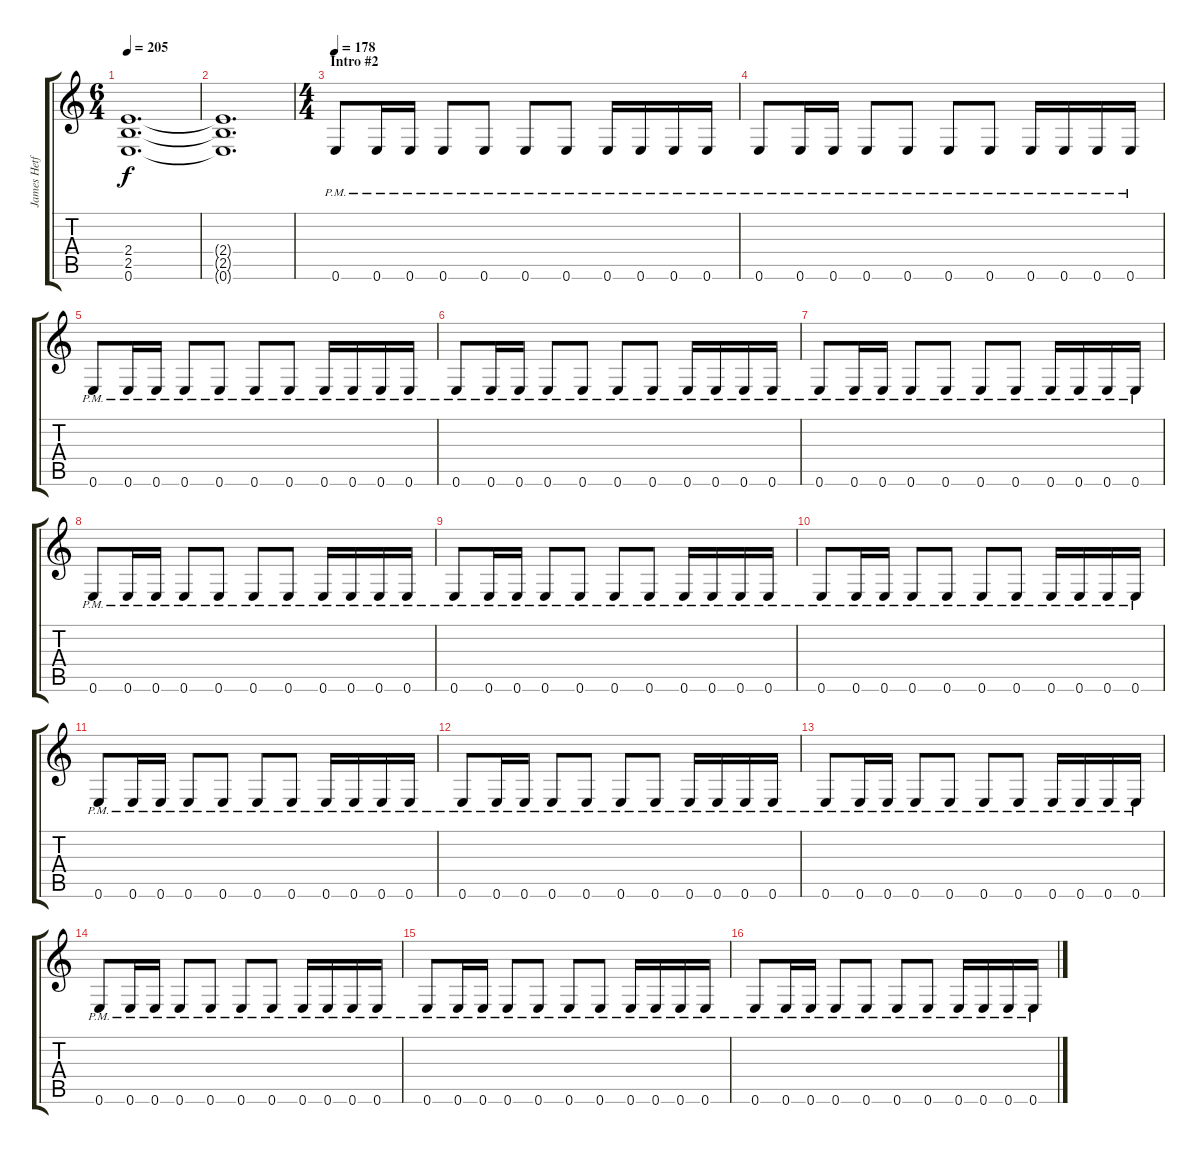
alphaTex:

\track ("James Hetfield (Rhythm Guitar)" "James Hetf") {instrument distortionguitar}
\staff {score tabs}
\tuning (E4 B3 G3 D3 A2 E2) {hide}
\ts (6 4)
\tempo 205
\clef g2
\ks c
(2.4{t} 2.5{t} 0.6{t}).1{d dy f} |
(2.4{t} 2.5{t} 0.6{t}).1{d} |
\ts (4 4)
\section ("" "Intro #2")
\tempo 178
0.6{pm}.8 0.6{pm}.16 0.6{pm}.16 0.6{pm}.8 0.6{pm}.8 0.6{pm}.8 0.6{pm}.8 0.6{pm}.16 0.6{pm}.16 0.6{pm}.16 0.6{pm}.16 |
0.6{pm}.8 0.6{pm}.16 0.6{pm}.16 0.6{pm}.8 0.6{pm}.8 0.6{pm}.8 0.6{pm}.8 0.6{pm}.16 0.6{pm}.16 0.6{pm}.16 0.6{pm}.16 |
0.6{pm}.8 0.6{pm}.16 0.6{pm}.16 0.6{pm}.8 0.6{pm}.8 0.6{pm}.8 0.6{pm}.8 0.6{pm}.16 0.6{pm}.16 0.6{pm}.16 0.6{pm}.16 |
0.6{pm}.8 0.6{pm}.16 0.6{pm}.16 0.6{pm}.8 0.6{pm}.8 0.6{pm}.8 0.6{pm}.8 0.6{pm}.16 0.6{pm}.16 0.6{pm}.16 0.6{pm}.16 |
0.6{pm}.8 0.6{pm}.16 0.6{pm}.16 0.6{pm}.8 0.6{pm}.8 0.6{pm}.8 0.6{pm}.8 0.6{pm}.16 0.6{pm}.16 0.6{pm}.16 0.6{pm}.16 |
0.6{pm}.8 0.6{pm}.16 0.6{pm}.16 0.6{pm}.8 0.6{pm}.8 0.6{pm}.8 0.6{pm}.8 0.6{pm}.16 0.6{pm}.16 0.6{pm}.16 0.6{pm}.16 |
0.6{pm}.8 0.6{pm}.16 0.6{pm}.16 0.6{pm}.8 0.6{pm}.8 0.6{pm}.8 0.6{pm}.8 0.6{pm}.16 0.6{pm}.16 0.6{pm}.16 0.6{pm}.16 |
0.6{pm}.8 0.6{pm}.16 0.6{pm}.16 0.6{pm}.8 0.6{pm}.8 0.6{pm}.8 0.6{pm}.8 0.6{pm}.16 0.6{pm}.16 0.6{pm}.16 0.6{pm}.16 |
0.6{pm}.8 0.6{pm}.16 0.6{pm}.16 0.6{pm}.8 0.6{pm}.8 0.6{pm}.8 0.6{pm}.8 0.6{pm}.16 0.6{pm}.16 0.6{pm}.16 0.6{pm}.16 |
0.6{pm}.8 0.6{pm}.16 0.6{pm}.16 0.6{pm}.8 0.6{pm}.8 0.6{pm}.8 0.6{pm}.8 0.6{pm}.16 0.6{pm}.16 0.6{pm}.16 0.6{pm}.16 |
0.6{pm}.8 0.6{pm}.16 0.6{pm}.16 0.6{pm}.8 0.6{pm}.8 0.6{pm}.8 0.6{pm}.8 0.6{pm}.16 0.6{pm}.16 0.6{pm}.16 0.6{pm}.16 |
0.6{pm}.8 0.6{pm}.16 0.6{pm}.16 0.6{pm}.8 0.6{pm}.8 0.6{pm}.8 0.6{pm}.8 0.6{pm}.16 0.6{pm}.16 0.6{pm}.16 0.6{pm}.16 |
0.6{pm}.8 0.6{pm}.16 0.6{pm}.16 0.6{pm}.8 0.6{pm}.8 0.6{pm}.8 0.6{pm}.8 0.6{pm}.16 0.6{pm}.16 0.6{pm}.16 0.6{pm}.16 |
0.6{pm}.8 0.6{pm}.16 0.6{pm}.16 0.6{pm}.8 0.6{pm}.8 0.6{pm}.8 0.6{pm}.8 0.6{pm}.16 0.6{pm}.16 0.6{pm}.16 0.6{pm}.16
